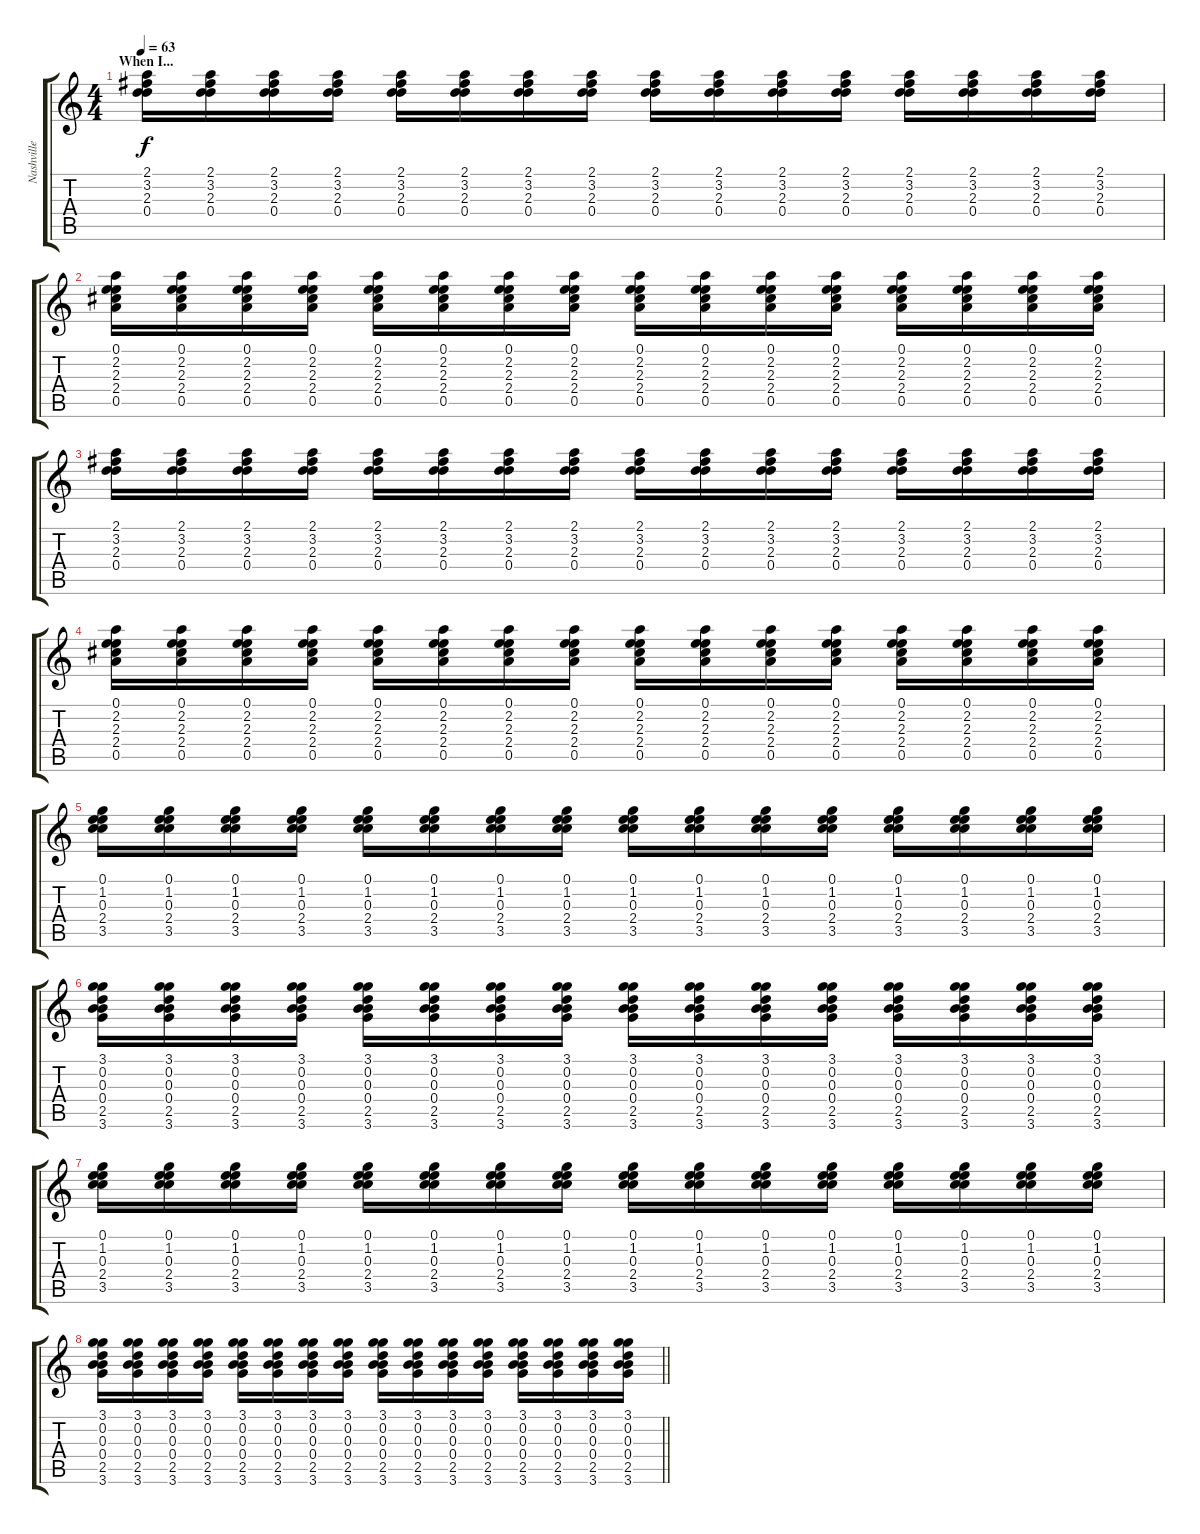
\track ("Nashville Acoustic (Ritenour)" "Nashville ") {instrument acousticguitarsteel}
\staff {score tabs}
\tuning (E4 B3 G4 D4 A3 E3) {hide}
\ts (4 4)
\section ("" "When I...")
\tempo 63
\clef g2
\ks c
(2.1 3.2 2.3 0.4).16{dy f} (2.1 3.2 2.3 0.4).16 (2.1 3.2 2.3 0.4).16 (2.1 3.2 2.3 0.4).16 (2.1 3.2 2.3 0.4).16 (2.1 3.2 2.3 0.4).16 (2.1 3.2 2.3 0.4).16 (2.1 3.2 2.3 0.4).16 (2.1 3.2 2.3 0.4).16 (2.1 3.2 2.3 0.4).16 (2.1 3.2 2.3 0.4).16 (2.1 3.2 2.3 0.4).16 (2.1 3.2 2.3 0.4).16 (2.1 3.2 2.3 0.4).16 (2.1 3.2 2.3 0.4).16 (2.1 3.2 2.3 0.4).16 |
(0.1 2.2 2.3 2.4 0.5).16 (0.1 2.2 2.3 2.4 0.5).16 (0.1 2.2 2.3 2.4 0.5).16 (0.1 2.2 2.3 2.4 0.5).16 (0.1 2.2 2.3 2.4 0.5).16 (0.1 2.2 2.3 2.4 0.5).16 (0.1 2.2 2.3 2.4 0.5).16 (0.1 2.2 2.3 2.4 0.5).16 (0.1 2.2 2.3 2.4 0.5).16 (0.1 2.2 2.3 2.4 0.5).16 (0.1 2.2 2.3 2.4 0.5).16 (0.1 2.2 2.3 2.4 0.5).16 (0.1 2.2 2.3 2.4 0.5).16 (0.1 2.2 2.3 2.4 0.5).16 (0.1 2.2 2.3 2.4 0.5).16 (0.1 2.2 2.3 2.4 0.5).16 |
(2.1 3.2 2.3 0.4).16 (2.1 3.2 2.3 0.4).16 (2.1 3.2 2.3 0.4).16 (2.1 3.2 2.3 0.4).16 (2.1 3.2 2.3 0.4).16 (2.1 3.2 2.3 0.4).16 (2.1 3.2 2.3 0.4).16 (2.1 3.2 2.3 0.4).16 (2.1 3.2 2.3 0.4).16 (2.1 3.2 2.3 0.4).16 (2.1 3.2 2.3 0.4).16 (2.1 3.2 2.3 0.4).16 (2.1 3.2 2.3 0.4).16 (2.1 3.2 2.3 0.4).16 (2.1 3.2 2.3 0.4).16 (2.1 3.2 2.3 0.4).16 |
(0.1 2.2 2.3 2.4 0.5).16 (0.1 2.2 2.3 2.4 0.5).16 (0.1 2.2 2.3 2.4 0.5).16 (0.1 2.2 2.3 2.4 0.5).16 (0.1 2.2 2.3 2.4 0.5).16 (0.1 2.2 2.3 2.4 0.5).16 (0.1 2.2 2.3 2.4 0.5).16 (0.1 2.2 2.3 2.4 0.5).16 (0.1 2.2 2.3 2.4 0.5).16 (0.1 2.2 2.3 2.4 0.5).16 (0.1 2.2 2.3 2.4 0.5).16 (0.1 2.2 2.3 2.4 0.5).16 (0.1 2.2 2.3 2.4 0.5).16 (0.1 2.2 2.3 2.4 0.5).16 (0.1 2.2 2.3 2.4 0.5).16 (0.1 2.2 2.3 2.4 0.5).16 |
(0.1 1.2 0.3 2.4 3.5).16 (0.1 1.2 0.3 2.4 3.5).16 (0.1 1.2 0.3 2.4 3.5).16 (0.1 1.2 0.3 2.4 3.5).16 (0.1 1.2 0.3 2.4 3.5).16 (0.1 1.2 0.3 2.4 3.5).16 (0.1 1.2 0.3 2.4 3.5).16 (0.1 1.2 0.3 2.4 3.5).16 (0.1 1.2 0.3 2.4 3.5).16 (0.1 1.2 0.3 2.4 3.5).16 (0.1 1.2 0.3 2.4 3.5).16 (0.1 1.2 0.3 2.4 3.5).16 (0.1 1.2 0.3 2.4 3.5).16 (0.1 1.2 0.3 2.4 3.5).16 (0.1 1.2 0.3 2.4 3.5).16 (0.1 1.2 0.3 2.4 3.5).16 |
(3.1 0.2 0.3 0.4 2.5 3.6).16 (3.1 0.2 0.3 0.4 2.5 3.6).16 (3.1 0.2 0.3 0.4 2.5 3.6).16 (3.1 0.2 0.3 0.4 2.5 3.6).16 (3.1 0.2 0.3 0.4 2.5 3.6).16 (3.1 0.2 0.3 0.4 2.5 3.6).16 (3.1 0.2 0.3 0.4 2.5 3.6).16 (3.1 0.2 0.3 0.4 2.5 3.6).16 (3.1 0.2 0.3 0.4 2.5 3.6).16 (3.1 0.2 0.3 0.4 2.5 3.6).16 (3.1 0.2 0.3 0.4 2.5 3.6).16 (3.1 0.2 0.3 0.4 2.5 3.6).16 (3.1 0.2 0.3 0.4 2.5 3.6).16 (3.1 0.2 0.3 0.4 2.5 3.6).16 (3.1 0.2 0.3 0.4 2.5 3.6).16 (3.1 0.2 0.3 0.4 2.5 3.6).16 |
(0.1 1.2 0.3 2.4 3.5).16 (0.1 1.2 0.3 2.4 3.5).16 (0.1 1.2 0.3 2.4 3.5).16 (0.1 1.2 0.3 2.4 3.5).16 (0.1 1.2 0.3 2.4 3.5).16 (0.1 1.2 0.3 2.4 3.5).16 (0.1 1.2 0.3 2.4 3.5).16 (0.1 1.2 0.3 2.4 3.5).16 (0.1 1.2 0.3 2.4 3.5).16 (0.1 1.2 0.3 2.4 3.5).16 (0.1 1.2 0.3 2.4 3.5).16 (0.1 1.2 0.3 2.4 3.5).16 (0.1 1.2 0.3 2.4 3.5).16 (0.1 1.2 0.3 2.4 3.5).16 (0.1 1.2 0.3 2.4 3.5).16 (0.1 1.2 0.3 2.4 3.5).16 |
\barLineRight lightlight
(3.1 0.2 0.3 0.4 2.5 3.6).16 (3.1 0.2 0.3 0.4 2.5 3.6).16 (3.1 0.2 0.3 0.4 2.5 3.6).16 (3.1 0.2 0.3 0.4 2.5 3.6).16 (3.1 0.2 0.3 0.4 2.5 3.6).16 (3.1 0.2 0.3 0.4 2.5 3.6).16 (3.1 0.2 0.3 0.4 2.5 3.6).16 (3.1 0.2 0.3 0.4 2.5 3.6).16 (3.1 0.2 0.3 0.4 2.5 3.6).16 (3.1 0.2 0.3 0.4 2.5 3.6).16 (3.1 0.2 0.3 0.4 2.5 3.6).16 (3.1 0.2 0.3 0.4 2.5 3.6).16 (3.1 0.2 0.3 0.4 2.5 3.6).16 (3.1 0.2 0.3 0.4 2.5 3.6).16 (3.1 0.2 0.3 0.4 2.5 3.6).16 (3.1 0.2 0.3 0.4 2.5 3.6).16
